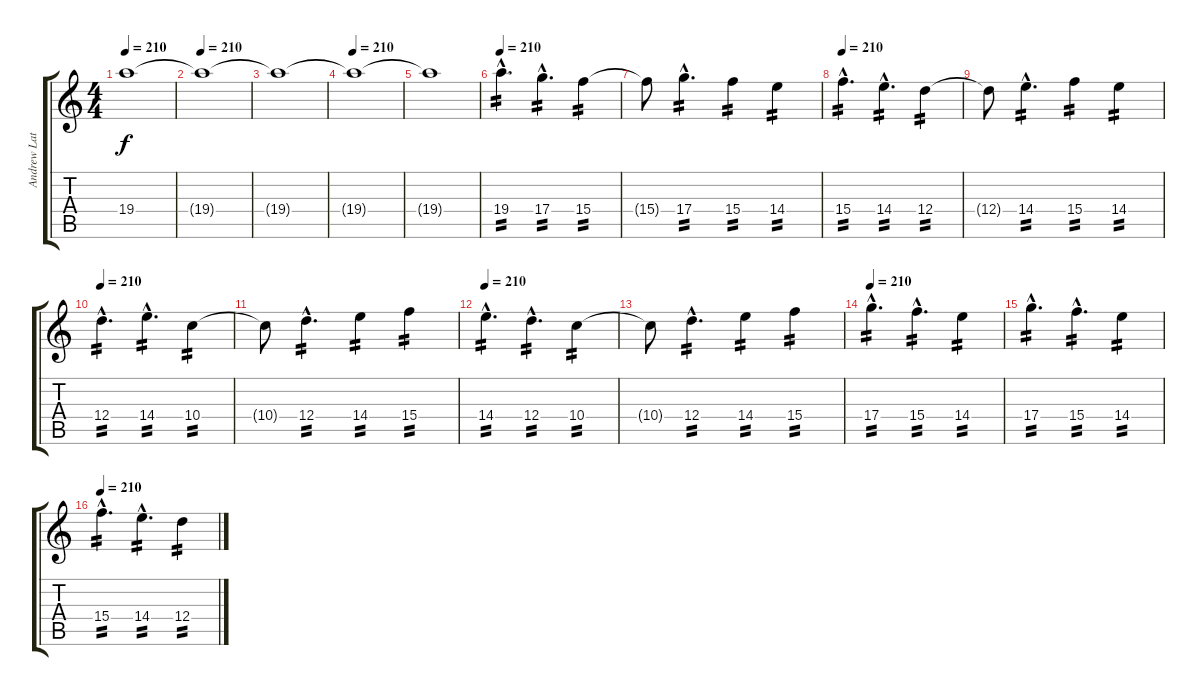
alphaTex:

\track ("Andrew Latimer" "Andrew Lat") {instrument overdrivenguitar}
\staff {score tabs}
\tuning (E4 B3 G3 D3 A2 E2) {hide}
\ts (4 4)
\tempo 210
\clef g2
\ks c
19.4{t}.1{dy f} |
\tempo 210
19.4{t}.1 |
19.4{t}.1 |
\tempo 210
19.4{t}.1 |
19.4{t}.1 |
\tempo 210
19.4{hac}.4{d tp 2} 17.4{hac}.4{d tp 2} 15.4.4{tp 2} |
15.4{t}.8 17.4{hac}.4{d tp 2} 15.4.4{tp 2} 14.4.4{tp 2} |
\tempo 210
15.4{hac}.4{d tp 2} 14.4{hac}.4{d tp 2} 12.4.4{tp 2} |
12.4{t}.8 14.4{hac}.4{d tp 2} 15.4.4{tp 2} 14.4.4{tp 2} |
\tempo 210
12.4{hac}.4{d tp 2} 14.4{hac}.4{d tp 2} 10.4.4{tp 2} |
10.4{t}.8 12.4{hac}.4{d tp 2} 14.4.4{tp 2} 15.4.4{tp 2} |
\tempo 210
14.4{hac}.4{d tp 2} 12.4{hac}.4{d tp 2} 10.4.4{tp 2} |
10.4{t}.8 12.4{hac}.4{d tp 2} 14.4.4{tp 2} 15.4.4{tp 2} |
\tempo 210
17.4{hac}.4{d tp 2} 15.4{hac}.4{d tp 2} 14.4.4{tp 2} |
17.4{hac}.4{d tp 2} 15.4{hac}.4{d tp 2} 14.4.4{tp 2} |
\tempo 210
15.4{hac}.4{d tp 2} 14.4{hac}.4{d tp 2} 12.4.4{tp 2}
